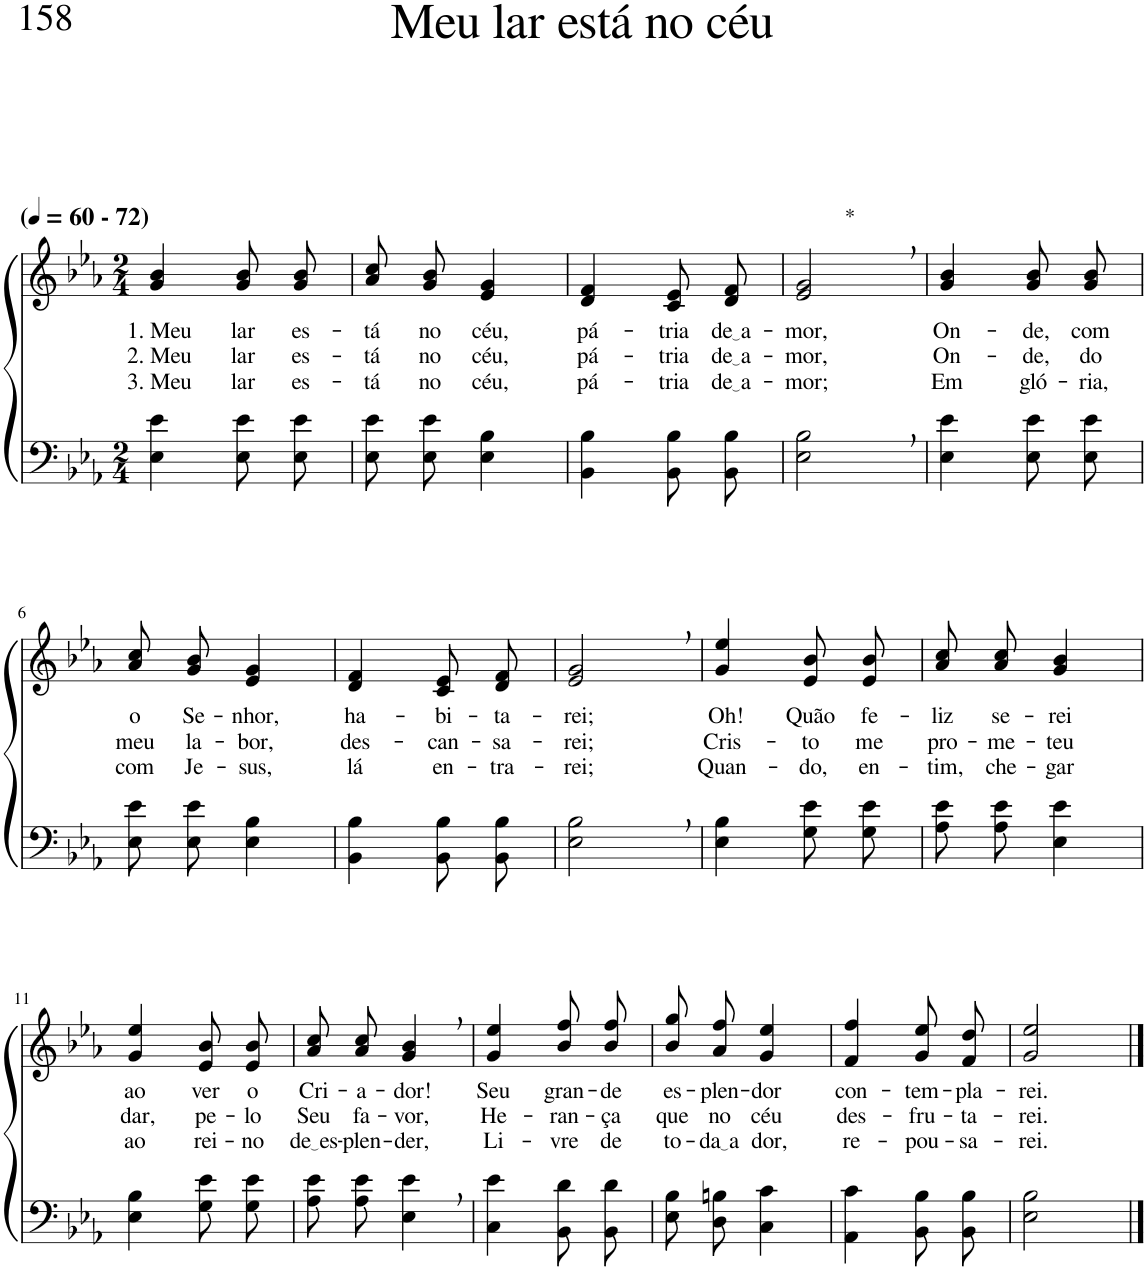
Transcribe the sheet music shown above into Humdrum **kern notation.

**kern	**kern	**text	**text	**text
*part2	*part1	*part1	*part1	*part1
*staff2	*staff1	*staff1	*staff1	*staff1
*I"Parte III e IV	*I"Parte I e II	*	*	*
*clefF4	*clefG2	*	*	*
*Trd2c3	*Trd2c3	*	*	*
*k[b-e-a-]	*k[b-e-a-]	*	*	*
*M2/4	*M2/4	*	*	*
*MM60	*MM60	*	*	*
=1	=1	=1	=1	=1
!	!LO:TX:a:B:t=(	!	!	!
!	!LO:TX:a:B:t=- 72)	!	!	!
!	!	!LO:LY:b	!LO:LY:b	!LO:LY:b
4E-\ 4e-\	4g/ 4b-/	1. Meu	2. Meu	3. Meu
!	!	!LO:LY:b	!LO:LY:b	!LO:LY:b
8E-\ 8e-\L	8g/ 8b-/L	lar	lar	lar
!	!	!LO:LY:b	!LO:LY:b	!LO:LY:b
8E-\ 8e-\J	8g/ 8b-/J	es-	es-	es-
=2	=2	=2	=2	=2
!	!	!LO:LY:b	!LO:LY:b	!LO:LY:b
8E-\ 8e-\L	8a-/ 8cc/L	-tá	-tá	-tá
!	!	!LO:LY:b	!LO:LY:b	!LO:LY:b
8E-\ 8e-\J	8g/ 8b-/J	no	no	no
!	!	!LO:LY:b	!LO:LY:b	!LO:LY:b
4E-\ 4B-\	4e-/ 4g/	céu,	céu,	céu,
=3	=3	=3	=3	=3
!	!	!LO:LY:b	!LO:LY:b	!LO:LY:b
4BB-\ 4B-\	4d/ 4f/	pá-	pá-	pá-
!	!	!LO:LY:b	!LO:LY:b	!LO:LY:b
8BB-\ 8B-\L	8c/ 8e-/L	-tria	-tria	-tria
!	!	!LO:LY:b	!LO:LY:b	!LO:LY:b
8BB-\ 8B-\J	8d/ 8f/J	de a	de a	de a
=4	=4	=4	=4	=4
!	!LO:TX:a:t=*	!	!	!
!	!	!LO:LY:b	!LO:LY:b	!LO:LY:b
2E-\, 2B-\,	2e-/, 2g/,	-mor,	-mor,	-mor;
=5	=5	=5	=5	=5
!	!	!LO:LY:b	!LO:LY:b	!LO:LY:b
4E-\ 4e-\	4g/ 4b-/	On-	On-	Em
!	!	!LO:LY:b	!LO:LY:b	!LO:LY:b
8E-\ 8e-\L	8g/ 8b-/L	-de,	-de,	gló-
!	!	!LO:LY:b	!LO:LY:b	!LO:LY:b
8E-\ 8e-\J	8g/ 8b-/J	com	do	-ria,
!!LO:LB:g=z
=6	=6	=6	=6	=6
!	!	!LO:LY:b	!LO:LY:b	!LO:LY:b
8E-\ 8e-\L	8a-/ 8cc/L	o	meu	com
!	!	!LO:LY:b	!LO:LY:b	!LO:LY:b
8E-\ 8e-\J	8g/ 8b-/J	Se-	la-	Je-
!	!	!LO:LY:b	!LO:LY:b	!LO:LY:b
4E-\ 4B-\	4e-/ 4g/	-nhor,	-bor,	-sus,
=7	=7	=7	=7	=7
!	!	!LO:LY:b	!LO:LY:b	!LO:LY:b
4BB-\ 4B-\	4d/ 4f/	ha-	des-	lá
!	!	!LO:LY:b	!LO:LY:b	!LO:LY:b
8BB-\ 8B-\L	8c/ 8e-/L	-bi-	-can-	en-
!	!	!LO:LY:b	!LO:LY:b	!LO:LY:b
8BB-\ 8B-\J	8d/ 8f/J	-ta-	-sa-	-tra-
=8	=8	=8	=8	=8
!	!	!LO:LY:b	!LO:LY:b	!LO:LY:b
2E-\, 2B-\,	2e-/, 2g/,	-rei;	-rei;	-rei;
=9	=9	=9	=9	=9
!	!	!LO:LY:b	!LO:LY:b	!LO:LY:b
4E-\ 4B-\	4g/ 4ee-/	Oh!	Cris-	Quan-
!	!	!LO:LY:b	!LO:LY:b	!LO:LY:b
8G\ 8e-\L	8e-/ 8b-/L	Quão	-to	-do,
!	!	!LO:LY:b	!LO:LY:b	!LO:LY:b
8G\ 8e-\J	8e-/ 8b-/J	fe-	me	en-
=10	=10	=10	=10	=10
!	!	!LO:LY:b	!LO:LY:b	!LO:LY:b
8A-\ 8e-\L	8a-\ 8cc\L	-liz	pro-	-tim,
!	!	!LO:LY:b	!LO:LY:b	!LO:LY:b
8A-\ 8e-\J	8a-\ 8cc\J	se-	-me-	che-
!	!	!LO:LY:b	!LO:LY:b	!LO:LY:b
4E-\ 4e-\	4g/ 4b-/	-rei	-teu	-gar
!!LO:LB:g=z
=11	=11	=11	=11	=11
!	!	!LO:LY:b	!LO:LY:b	!LO:LY:b
4E-\ 4B-\	4g/ 4ee-/	ao	dar,	ao
!	!	!LO:LY:b	!LO:LY:b	!LO:LY:b
8G\ 8e-\L	8e-/ 8b-/L	ver	pe-	rei-
!	!	!LO:LY:b	!LO:LY:b	!LO:LY:b
8G\ 8e-\J	8e-/ 8b-/J	o	-lo	-no
=12	=12	=12	=12	=12
!	!	!LO:LY:b	!LO:LY:b	!LO:LY:b
8A-\ 8e-\L	8a-\ 8cc\L	Cri-	Seu	de es
!	!	!LO:LY:b	!LO:LY:b	!LO:LY:b
8A-\ 8e-\J	8a-\ 8cc\J	-a-	fa-	-plen-
!	!	!LO:LY:b	!LO:LY:b	!LO:LY:b
4E-\, 4e-\,	4g/, 4b-/,	-dor!	-vor,	-der,
=13	=13	=13	=13	=13
!	!	!LO:LY:b	!LO:LY:b	!LO:LY:b
4C\ 4e-\	4g/ 4ee-/	Seu	He-	Li-
!	!	!LO:LY:b	!LO:LY:b	!LO:LY:b
8BB-\ 8d\L	8b-\ 8ff\L	gran-	-ran-	-vre
!	!	!LO:LY:b	!LO:LY:b	!LO:LY:b
8BB-\ 8d\J	8b-\ 8ff\J	-de	-ça	de
=14	=14	=14	=14	=14
!	!	!LO:LY:b	!LO:LY:b	!LO:LY:b
8E-\ 8B-\L	8b-\ 8gg\L	es-	que	to-
!	!	!LO:LY:b	!LO:LY:b	!LO:LY:b
8D\ 8Bn\J	8a-\ 8ff\J	-plen-	no	da a
!	!	!LO:LY:b	!LO:LY:b	!LO:LY:b
4C\ 4c\	4g/ 4ee-/	-dor	céu	dor,
=15	=15	=15	=15	=15
!	!	!LO:LY:b	!LO:LY:b	!LO:LY:b
4AA-\ 4c\	4f/ 4ff/	con-	des-	re-
!	!	!LO:LY:b	!LO:LY:b	!LO:LY:b
8BB-\ 8B-\L	8g\ 8ee-\L	-tem-	-fru-	-pou-
!	!	!LO:LY:b	!LO:LY:b	!LO:LY:b
8BB-\ 8B-\J	8f\ 8dd\J	-pla-	-ta-	-sa-
=16	=16	=16	=16	=16
!	!	!LO:LY:b	!LO:LY:b	!LO:LY:b
2E-\ 2B-\	2g/ 2ee-/	-rei.	-rei.	-rei.
==	==	==	==	==
*-	*-	*-	*-	*-
